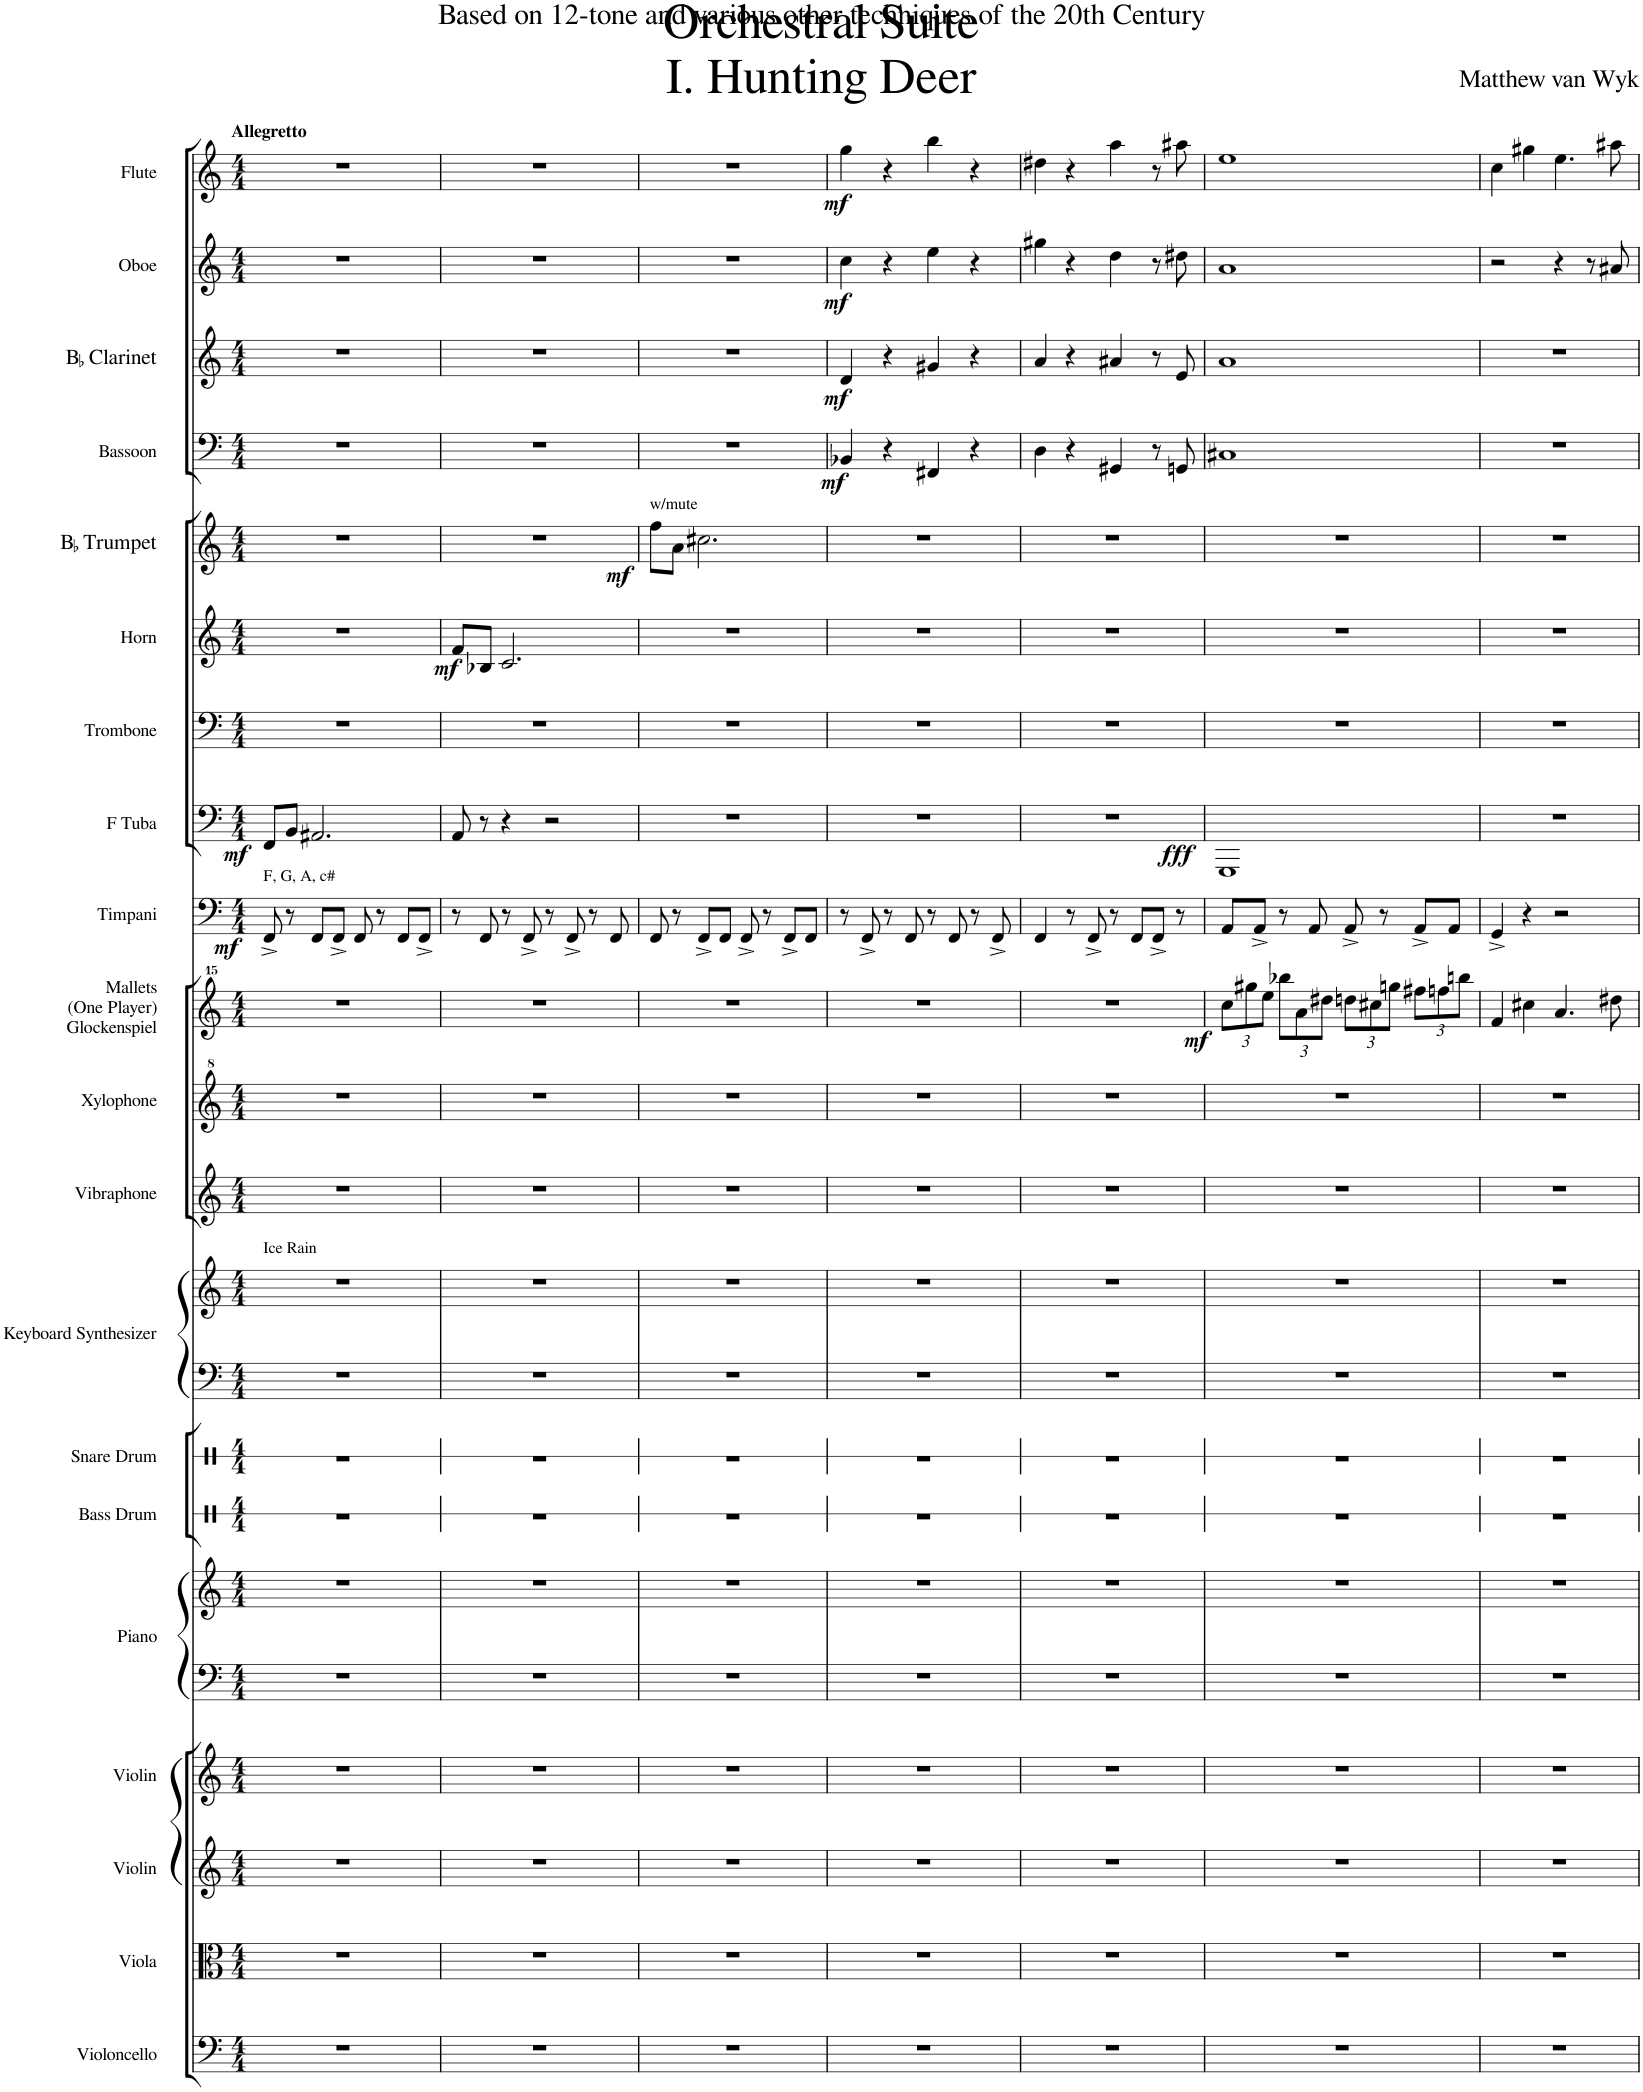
**kern	**kern	**kern	**kern	**kern	**kern	**kern	**kern	**kern	**kern	**kern	**kern	**kern	**dynam	**kern	**dynam	**kern	**dynam	**kern	**kern	**dynam	**kern	**dynam	**kern	**dynam	**kern	**dynam	**kern	**dynam	**kern	**dynam
*part20	*part19	*part18	*part17	*part16	*part16	*part15	*part14	*part13	*part13	*part12	*part11	*part10	*part10	*part9	*part9	*part8	*part8	*part7	*part6	*part6	*part5	*part5	*part4	*part4	*part3	*part3	*part2	*part2	*part1	*part1
*staff22	*staff21	*staff20	*staff19	*staff18	*staff17	*staff16	*staff15	*staff14	*staff13	*staff12	*staff11	*staff10	*staff10	*staff9	*staff9	*staff8	*staff8	*staff7	*staff6	*staff6	*staff5	*staff5	*staff4	*staff4	*staff3	*staff3	*staff2	*staff2	*staff1	*staff1
*I"Violoncello	*I"Viola	*I"Violin	*I"Violin	*I"Piano	*	*I"Bass Drum	*I"Snare Drum	*I"Keyboard Synthesizer	*	*I"Vibraphone	*I"Xylophone	*I"Mallets (One Player) Glockenspiel	*	*I"Timpani	*	*I"F Tuba	*	*I"Trombone	*I"Horn	*	*I"BaccidentalFlat Trumpet	*	*I"Bassoon	*	*I"BaccidentalFlat Clarinet	*	*I"Oboe	*	*I"Flute	*
*I'Vlc.	*I'Vla.	*I'Vln.	*I'Vln.	*I'Pno.	*	*I'B. Dr.	*I'Sn. Dr.	*I'Synth.	*	*I'Vib.	*I'Xyl.	*I'Glk.	*	*I'Timp.	*	*I'F Tu.	*	*I'Trb.	*I'Hn.	*	*I'BaccidentalFlat Tpt.	*	*I'Bsn.	*	*I'BaccidentalFlat Cl.	*	*I'Ob.	*	*I'Fl.	*
*	*	*	*	*	*	*stria1	*stria1	*	*	*	*	*	*	*	*	*	*	*	*	*	*	*	*	*	*	*	*	*	*	*
*clefF4	*clefC3	*clefG2	*clefG2	*clefF4	*clefG2	*clefX	*clefX	*clefF4	*clefG2	*clefG2	*clefG^2	*clefG^^2	*	*clefF4	*	*clefF4	*	*clefF4	*clefG2	*	*clefG2	*	*clefF4	*	*clefG2	*	*clefG2	*	*clefG2	*
*	*	*	*	*	*	*	*	*	*	*	*	*	*	*	*	*	*	*	*ITrd4c7	*	*ITrd1c2	*	*	*	*ITrd1c2	*	*	*	*	*
*k[]	*k[]	*k[]	*k[]	*k[]	*k[]	*k[]	*k[]	*k[]	*k[]	*k[]	*k[]	*k[]	*	*k[]	*	*k[]	*	*k[]	*k[]	*	*k[]	*	*k[]	*	*k[]	*	*k[]	*	*k[]	*
*M4/4	*M4/4	*M4/4	*M4/4	*M4/4	*M4/4	*M4/4	*M4/4	*M4/4	*M4/4	*M4/4	*M4/4	*M4/4	*	*M4/4	*	*M4/4	*	*M4/4	*M4/4	*	*M4/4	*	*M4/4	*	*M4/4	*	*M4/4	*	*M4/4	*
=1	=1	=1	=1	=1	=1	=1	=1	=1	=1	=1	=1	=1	=1	=1	=1	=1	=1	=1	=1	=1	=1	=1	=1	=1	=1	=1	=1	=1	=1	=1
!	!	!	!	!	!	!	!	!	!	!	!	!	!	!	!	!	!	!	!	!	!	!	!	!	!	!	!	!	!LO:TX:a:B:t=Allegretto	!
!	!	!	!	!	!	!	!	!	!	!	!	!	!	!LO:TX:a:t=F, G, A, c#	!	!	!	!	!	!	!	!	!	!	!	!	!	!	!	!
!	!	!	!	!	!	!	!	!	!LO:TX:a:t=Ice Rain	!	!	!	!	!	!	!	!	!	!	!	!	!	!	!	!	!	!	!	!	!
!	!	!	!	!	!	!	!	!	!	!	!	!	!	!	!LO:DY:b	!	!LO:DY:b	!	!	!	!	!	!	!	!	!	!	!	!	!
1r	1r	1r	1r	1r	1r	1r	1r	1r	1r	1r	1r	1r	.	8FF^/	mf	8FF/L	mf	1r	1r	.	1r	.	1r	.	1r	.	1r	.	1r	.
.	.	.	.	.	.	.	.	.	.	.	.	.	.	8r	.	8BB/J	.	.	.	.	.	.	.	.	.	.	.	.	.	.
.	.	.	.	.	.	.	.	.	.	.	.	.	.	8FF/L	.	2.AA#X/	.	.	.	.	.	.	.	.	.	.	.	.	.	.
.	.	.	.	.	.	.	.	.	.	.	.	.	.	8FF^/J	.	.	.	.	.	.	.	.	.	.	.	.	.	.	.	.
.	.	.	.	.	.	.	.	.	.	.	.	.	.	8FF/	.	.	.	.	.	.	.	.	.	.	.	.	.	.	.	.
.	.	.	.	.	.	.	.	.	.	.	.	.	.	8r	.	.	.	.	.	.	.	.	.	.	.	.	.	.	.	.
.	.	.	.	.	.	.	.	.	.	.	.	.	.	8FF/L	.	.	.	.	.	.	.	.	.	.	.	.	.	.	.	.
.	.	.	.	.	.	.	.	.	.	.	.	.	.	8FF^/J	.	.	.	.	.	.	.	.	.	.	.	.	.	.	.	.
=2	=2	=2	=2	=2	=2	=2	=2	=2	=2	=2	=2	=2	=2	=2	=2	=2	=2	=2	=2	=2	=2	=2	=2	=2	=2	=2	=2	=2	=2	=2
!	!	!	!	!	!	!	!	!	!	!	!	!	!	!	!	!	!	!	!	!LO:DY:b	!	!	!	!	!	!	!	!	!	!
1r	1r	1r	1r	1r	1r	1r	1r	1r	1r	1r	1r	1r	.	8r	.	8AA/	.	1r	8f/L	mf	1r	.	1r	.	1r	.	1r	.	1r	.
.	.	.	.	.	.	.	.	.	.	.	.	.	.	8FF/	.	8r	.	.	8B-X/J	.	.	.	.	.	.	.	.	.	.	.
.	.	.	.	.	.	.	.	.	.	.	.	.	.	8r	.	4r	.	.	2.c/	.	.	.	.	.	.	.	.	.	.	.
.	.	.	.	.	.	.	.	.	.	.	.	.	.	8FF^/	.	.	.	.	.	.	.	.	.	.	.	.	.	.	.	.
.	.	.	.	.	.	.	.	.	.	.	.	.	.	8r	.	2r	.	.	.	.	.	.	.	.	.	.	.	.	.	.
.	.	.	.	.	.	.	.	.	.	.	.	.	.	8FF^/	.	.	.	.	.	.	.	.	.	.	.	.	.	.	.	.
.	.	.	.	.	.	.	.	.	.	.	.	.	.	8r	.	.	.	.	.	.	.	.	.	.	.	.	.	.	.	.
.	.	.	.	.	.	.	.	.	.	.	.	.	.	8FF/	.	.	.	.	.	.	.	.	.	.	.	.	.	.	.	.
=3	=3	=3	=3	=3	=3	=3	=3	=3	=3	=3	=3	=3	=3	=3	=3	=3	=3	=3	=3	=3	=3	=3	=3	=3	=3	=3	=3	=3	=3	=3
!	!	!	!	!	!	!	!	!	!	!	!	!	!	!	!	!	!	!	!	!	!LO:TX:a:t=w/mute	!	!	!	!	!	!	!	!	!
!	!	!	!	!	!	!	!	!	!	!	!	!	!	!	!	!	!	!	!	!	!	!LO:DY:b	!	!	!	!	!	!	!	!
1r	1r	1r	1r	1r	1r	1r	1r	1r	1r	1r	1r	1r	.	8FF/	.	1r	.	1r	1r	.	8ff\L	mf	1r	.	1r	.	1r	.	1r	.
.	.	.	.	.	.	.	.	.	.	.	.	.	.	8r	.	.	.	.	.	.	8a\J	.	.	.	.	.	.	.	.	.
.	.	.	.	.	.	.	.	.	.	.	.	.	.	8FF^/L	.	.	.	.	.	.	2.cc#X\	.	.	.	.	.	.	.	.	.
.	.	.	.	.	.	.	.	.	.	.	.	.	.	8FF/J	.	.	.	.	.	.	.	.	.	.	.	.	.	.	.	.
.	.	.	.	.	.	.	.	.	.	.	.	.	.	8FF^/	.	.	.	.	.	.	.	.	.	.	.	.	.	.	.	.
.	.	.	.	.	.	.	.	.	.	.	.	.	.	8r	.	.	.	.	.	.	.	.	.	.	.	.	.	.	.	.
.	.	.	.	.	.	.	.	.	.	.	.	.	.	8FF^/L	.	.	.	.	.	.	.	.	.	.	.	.	.	.	.	.
.	.	.	.	.	.	.	.	.	.	.	.	.	.	8FF/J	.	.	.	.	.	.	.	.	.	.	.	.	.	.	.	.
=4	=4	=4	=4	=4	=4	=4	=4	=4	=4	=4	=4	=4	=4	=4	=4	=4	=4	=4	=4	=4	=4	=4	=4	=4	=4	=4	=4	=4	=4	=4
!	!	!	!	!	!	!	!	!	!	!	!	!	!	!	!	!	!	!	!	!	!	!	!	!LO:DY:b	!	!LO:DY:b	!	!LO:DY:b	!	!LO:DY:b
1r	1r	1r	1r	1r	1r	1r	1r	1r	1r	1r	1r	1r	.	8r	.	1r	.	1r	1r	.	1r	.	4BB-X/	mf	4d/	mf	4cc\	mf	4gg\	mf
.	.	.	.	.	.	.	.	.	.	.	.	.	.	8FF^/	.	.	.	.	.	.	.	.	.	.	.	.	.	.	.	.
.	.	.	.	.	.	.	.	.	.	.	.	.	.	8r	.	.	.	.	.	.	.	.	4r	.	4r	.	4r	.	4r	.
.	.	.	.	.	.	.	.	.	.	.	.	.	.	8FF/	.	.	.	.	.	.	.	.	.	.	.	.	.	.	.	.
.	.	.	.	.	.	.	.	.	.	.	.	.	.	8r	.	.	.	.	.	.	.	.	4FF#X/	.	4g#X/	.	4ee\	.	4bb\	.
.	.	.	.	.	.	.	.	.	.	.	.	.	.	8FF/	.	.	.	.	.	.	.	.	.	.	.	.	.	.	.	.
.	.	.	.	.	.	.	.	.	.	.	.	.	.	8r	.	.	.	.	.	.	.	.	4r	.	4r	.	4r	.	4r	.
.	.	.	.	.	.	.	.	.	.	.	.	.	.	8FF^/	.	.	.	.	.	.	.	.	.	.	.	.	.	.	.	.
=5	=5	=5	=5	=5	=5	=5	=5	=5	=5	=5	=5	=5	=5	=5	=5	=5	=5	=5	=5	=5	=5	=5	=5	=5	=5	=5	=5	=5	=5	=5
1r	1r	1r	1r	1r	1r	1r	1r	1r	1r	1r	1r	1r	.	4FF/	.	1r	.	1r	1r	.	1r	.	4D\	.	4a/	.	4gg#X\	.	4dd#X\	.
.	.	.	.	.	.	.	.	.	.	.	.	.	.	8r	.	.	.	.	.	.	.	.	4r	.	4r	.	4r	.	4r	.
.	.	.	.	.	.	.	.	.	.	.	.	.	.	8FF^/	.	.	.	.	.	.	.	.	.	.	.	.	.	.	.	.
.	.	.	.	.	.	.	.	.	.	.	.	.	.	8r	.	.	.	.	.	.	.	.	4GG#X/	.	4a#X/	.	4dd\	.	4aa\	.
.	.	.	.	.	.	.	.	.	.	.	.	.	.	8FF/L	.	.	.	.	.	.	.	.	.	.	.	.	.	.	.	.
.	.	.	.	.	.	.	.	.	.	.	.	.	.	8FF^/J	.	.	.	.	.	.	.	.	8r	.	8r	.	8r	.	8r	.
.	.	.	.	.	.	.	.	.	.	.	.	.	.	8r	.	.	.	.	.	.	.	.	8GGn/	.	8e/	.	8dd#X\	.	8aa#X\	.
=6	=6	=6	=6	=6	=6	=6	=6	=6	=6	=6	=6	=6	=6	=6	=6	=6	=6	=6	=6	=6	=6	=6	=6	=6	=6	=6	=6	=6	=6	=6
*	*	*	*	*	*	*	*	*	*	*	*	*Xbrackettup	*	*	*	*	*	*	*	*	*	*	*	*	*	*	*	*	*	*
!	!	!	!	!	!	!	!	!	!	!	!	!	!LO:DY:b	!	!	!	!LO:DY:b	!	!	!	!	!	!	!	!	!	!	!	!	!
1r	1r	1r	1r	1r	1r	1r	1r	1r	1r	1r	1r	12cccc\L	mf	8AA/L	.	1GGG	fff	1r	1r	.	1r	.	1C#X	.	1a	.	1a	.	1ee	.
.	.	.	.	.	.	.	.	.	.	.	.	12gggg#X\	.	.	.	.	.	.	.	.	.	.	.	.	.	.	.	.	.	.
.	.	.	.	.	.	.	.	.	.	.	.	.	.	8AA^/J	.	.	.	.	.	.	.	.	.	.	.	.	.	.	.	.
.	.	.	.	.	.	.	.	.	.	.	.	12eeee\J	.	.	.	.	.	.	.	.	.	.	.	.	.	.	.	.	.	.
.	.	.	.	.	.	.	.	.	.	.	.	12bbbb-X\L	.	8r	.	.	.	.	.	.	.	.	.	.	.	.	.	.	.	.
.	.	.	.	.	.	.	.	.	.	.	.	12aaa\	.	.	.	.	.	.	.	.	.	.	.	.	.	.	.	.	.	.
.	.	.	.	.	.	.	.	.	.	.	.	.	.	8AA/	.	.	.	.	.	.	.	.	.	.	.	.	.	.	.	.
.	.	.	.	.	.	.	.	.	.	.	.	12dddd#X\J	.	.	.	.	.	.	.	.	.	.	.	.	.	.	.	.	.	.
.	.	.	.	.	.	.	.	.	.	.	.	12ddddn\L	.	8AA^/	.	.	.	.	.	.	.	.	.	.	.	.	.	.	.	.
.	.	.	.	.	.	.	.	.	.	.	.	12cccc#X\	.	.	.	.	.	.	.	.	.	.	.	.	.	.	.	.	.	.
.	.	.	.	.	.	.	.	.	.	.	.	.	.	8r	.	.	.	.	.	.	.	.	.	.	.	.	.	.	.	.
.	.	.	.	.	.	.	.	.	.	.	.	12ggggn\J	.	.	.	.	.	.	.	.	.	.	.	.	.	.	.	.	.	.
.	.	.	.	.	.	.	.	.	.	.	.	12ffff#X\L	.	8AA^/L	.	.	.	.	.	.	.	.	.	.	.	.	.	.	.	.
.	.	.	.	.	.	.	.	.	.	.	.	12ffffn\	.	.	.	.	.	.	.	.	.	.	.	.	.	.	.	.	.	.
.	.	.	.	.	.	.	.	.	.	.	.	.	.	8AA/J	.	.	.	.	.	.	.	.	.	.	.	.	.	.	.	.
.	.	.	.	.	.	.	.	.	.	.	.	12bbbbn\J	.	.	.	.	.	.	.	.	.	.	.	.	.	.	.	.	.	.
=7	=7	=7	=7	=7	=7	=7	=7	=7	=7	=7	=7	=7	=7	=7	=7	=7	=7	=7	=7	=7	=7	=7	=7	=7	=7	=7	=7	=7	=7	=7
1r	1r	1r	1r	1r	1r	1r	1r	1r	1r	1r	1r	4fff/	.	4GG^/	.	1r	.	1r	1r	.	1r	.	1r	.	1r	.	2r	.	4cc\	.
.	.	.	.	.	.	.	.	.	.	.	.	4cccc#X\	.	4r	.	.	.	.	.	.	.	.	.	.	.	.	.	.	4gg#X\	.
.	.	.	.	.	.	.	.	.	.	.	.	4.aaa/	.	2r	.	.	.	.	.	.	.	.	.	.	.	.	4r	.	4.ee\	.
.	.	.	.	.	.	.	.	.	.	.	.	.	.	.	.	.	.	.	.	.	.	.	.	.	.	.	8r	.	.	.
.	.	.	.	.	.	.	.	.	.	.	.	8dddd#X\	.	.	.	.	.	.	.	.	.	.	.	.	.	.	8a#X/	.	8aa#X\	.
=	=	=	=	=	=	=	=	=	=	=	=	=	=	=	=	=	=	=	=	=	=	=	=	=	=	=	=	=	=	=
*-	*-	*-	*-	*-	*-	*-	*-	*-	*-	*-	*-	*-	*-	*-	*-	*-	*-	*-	*-	*-	*-	*-	*-	*-	*-	*-	*-	*-	*-	*-
